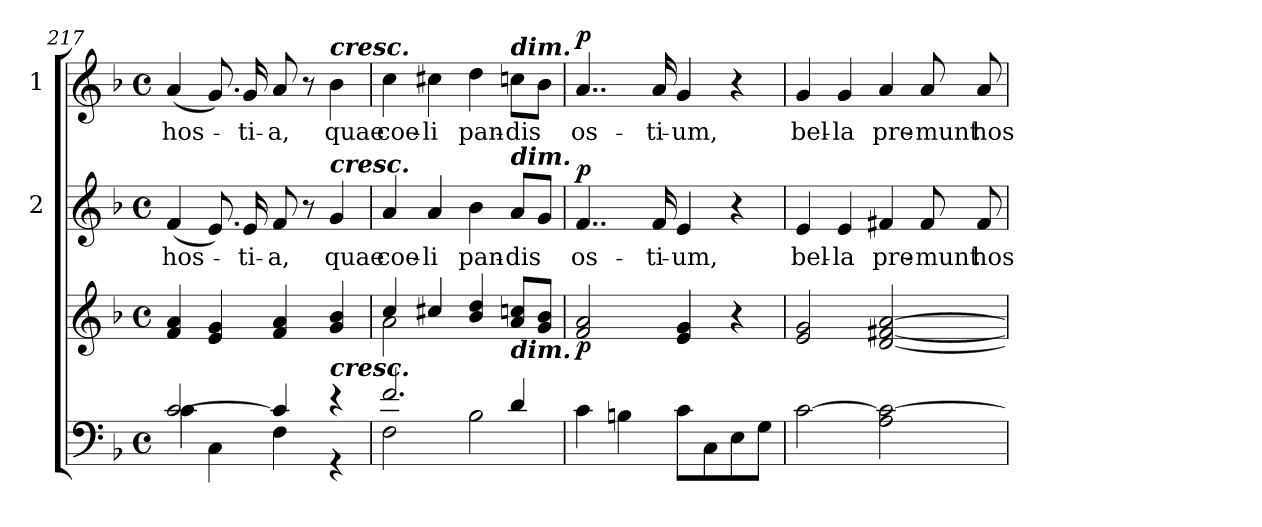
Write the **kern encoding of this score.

**kern	**kern	**dynam	**kern	**text	**dynam	**kern	**text	**dynam
*part3	*part3	*part3	*part2	*part2	*part2	*part1	*part1	*part1
*staff4	*staff3	*staff3/4	*staff2	*staff2	*staff2	*staff1	*staff1	*staff1
*	*	*	*I"2	*	*	*I"1	*	*
*clefF4	*clefG2	*	*clefG2	*	*	*clefG2	*	*
*k[b-]	*k[b-]	*	*k[b-]	*	*	*k[b-]	*	*
*F:	*F:	*	*F:	*	*	*F:	*	*
*M4/4	*M4/4	*	*M4/4	*	*	*M4/4	*	*
*met(c)	*met(c)	*	*met(c)	*	*	*met(c)	*	*
=217	=217	=217	=217	=217	=217	=217	=217	=217
*^	*	*	*	*	*	*	*	*
!	!	!	!	!	!LO:LY:b	!	!	!LO:LY:b	!
[>2c/	4c\	4f/ 4a/	.	(<4f/	hos-	.	(<4a/	hos-	.
.	4C\	4e/ 4g/	.	8.e/)	.	.	8.g/)	.	.
!	!	!	!	!	!LO:LY:b	!	!	!LO:LY:b	!
.	.	.	.	16e/	-ti-	.	16g/	-ti-	.
!	!	!	!	!	!LO:LY:b	!	!	!LO:LY:b	!
4c/]	4F\	4f/ 4a/	.	8f/	-a,	.	8a/	-a,	.
.	.	.	.	8r	.	.	8r	.	.
!	!	!	!	!	!	!	!LO:TX:a:Bi:t=cresc.	!	!
!	!	!	!	!LO:TX:a:Bi:t=cresc.	!	!	!	!	!
!	!	!LO:TX:b:Bi:t=cresc.	!	!	!	!	!	!	!
!	!	!	!	!	!LO:LY:b	!	!	!LO:LY:b	!
4r	4r	4g/ 4b-/	.	4g/	quae	.	4b-\	quae	.
=218	=218	=218	=218	=218	=218	=218	=218	=218	=218
*	*	*^	*	*	*	*	*	*	*
!	!	!	!	!	!	!LO:LY:b	!	!	!LO:LY:b	!
2.f/	2F\	4cc/	2a\	.	4a/	coe-	.	4cc\	coe-	.
!	!	!	!	!	!	!LO:LY:b	!	!	!LO:LY:b	!
.	.	4cc#X/	.	.	4a/	-li	.	4cc#X\	-li	.
!	!	!	!	!	!	!LO:LY:b	!	!	!LO:LY:b	!
.	2B-\	4b-/ 4dd/	2ryy	.	4b-\	pan-	.	4dd\	pan-	.
!	!	!	!	!	!	!	!	!LO:TX:a:Bi:t=dim.	!	!
!	!	!	!	!	!LO:TX:a:Bi:t=dim.	!	!	!	!	!
!	!	!LO:TX:b:Bi:t=dim.	!	!	!	!	!	!	!	!
!	!	!	!	!	!	!LO:LY:b	!	!	!LO:LY:b	!
4d/	.	8a/ 8ccn/L	.	.	8a/L	-dis	.	8ccn\L	-dis	.
.	.	8g/ 8b-/J	.	.	8g/J	.	.	8b-\J	.	.
*v	*v	*	*	*	*	*	*	*	*	*
*	*v	*v	*	*	*	*	*	*	*
=219	=219	=219	=219	=219	=219	=219	=219	=219
!	!	!LO:DY:b	!	!LO:LY:b	!LO:DY:a	!	!LO:LY:b	!LO:DY:a
4c\	2f/ 2a/	p	4..f/	os-	p	4..a/	os-	p
4Bn\	.	.	.	.	.	.	.	.
!	!	!	!	!LO:LY:b	!	!	!LO:LY:b	!
.	.	.	16f/	-ti-	.	16a/	-ti-	.
!	!	!	!	!LO:LY:b	!	!	!LO:LY:b	!
8c\L	4e/ 4g/	.	4e/	-um,	.	4g/	-um,	.
8C\	.	.	.	.	.	.	.	.
8E\	4r	.	4r	.	.	4r	.	.
8G\J	.	.	.	.	.	.	.	.
!!LO:LB:g=z
=220	=220	=220	=220	=220	=220	=220	=220	=220
!	!	!	!	!LO:LY:b	!	!	!LO:LY:b	!
[2c\	2e/ 2g/	.	4e/	bel-	.	4g/	bel-	.
!	!	!	!	!LO:LY:b	!	!	!LO:LY:b	!
.	.	.	4e/	-la	.	4g/	-la	.
!	!	!	!	!LO:LY:b	!	!	!LO:LY:b	!
2A\ 2c\_	[2d/ [2f#X/ [2a/	.	4f#X/	pre-	.	4a/	pre-	.
!	!	!	!	!LO:LY:b	!	!	!LO:LY:b	!
.	.	.	8f#/	-munt	.	8a/	-munt	.
!	!	!	!	!LO:LY:b	!	!	!LO:LY:b	!
.	.	.	8f#/	hos-	.	8a/	hos-	.
=	=	=	=	=	=	=	=	=
*-	*-	*-	*-	*-	*-	*-	*-	*-
